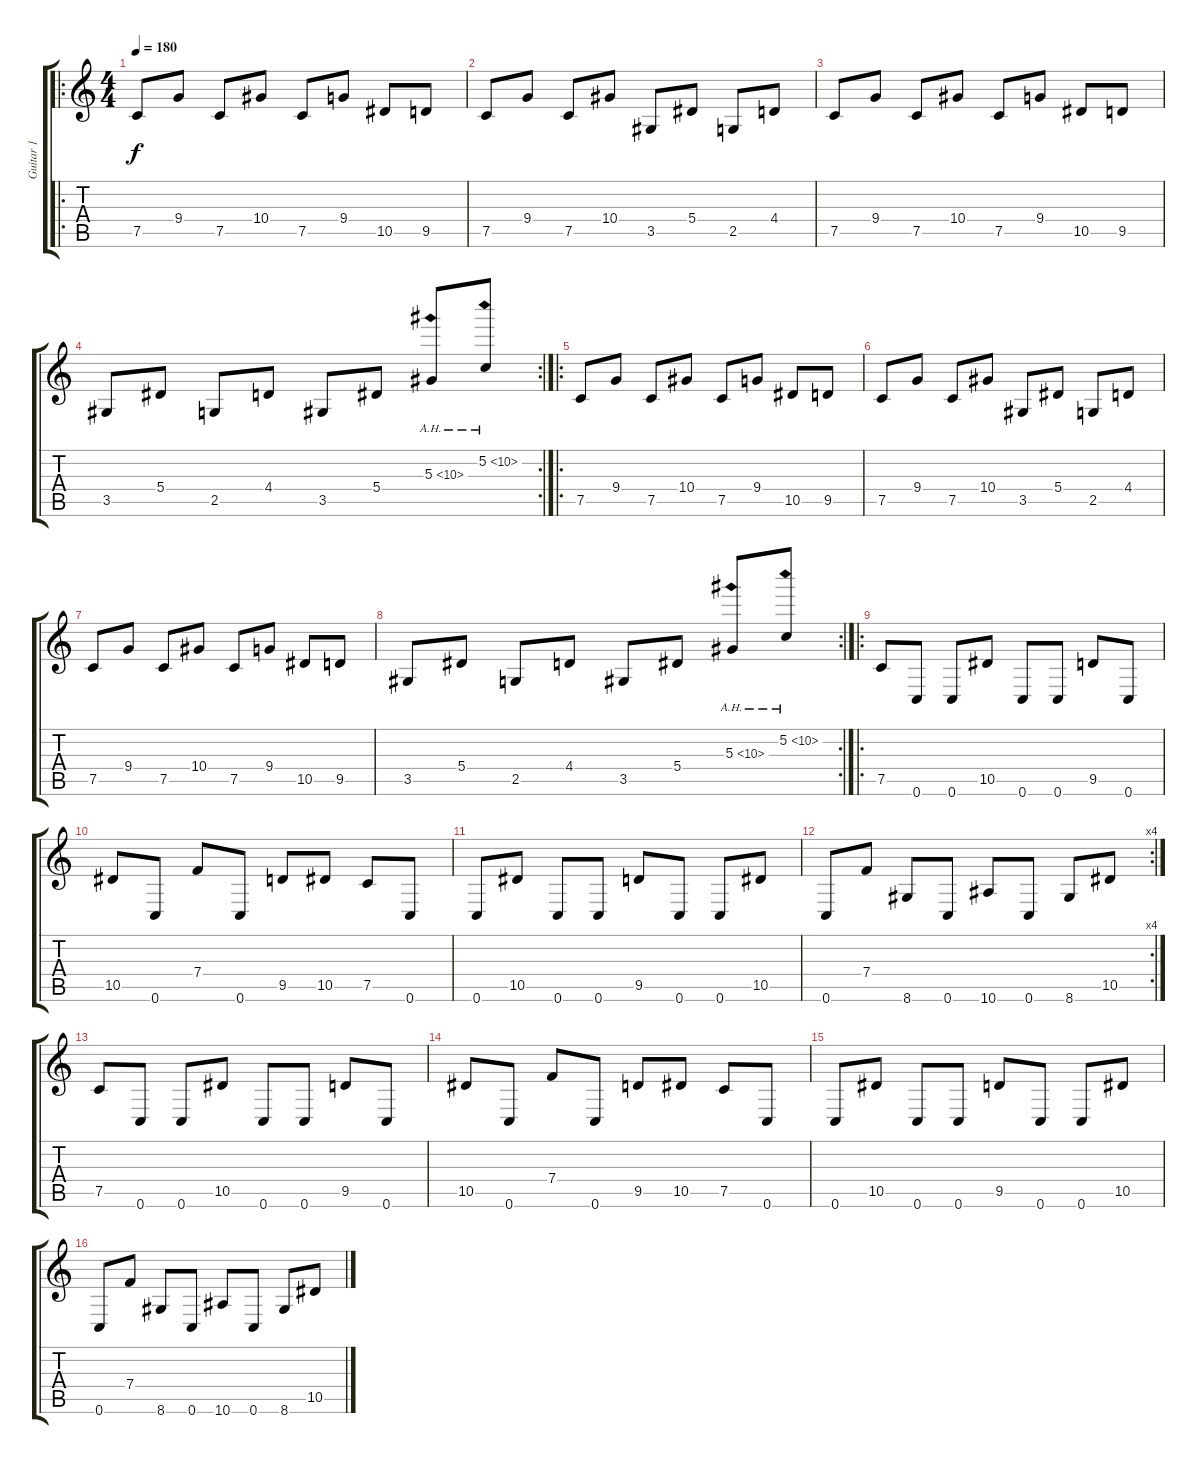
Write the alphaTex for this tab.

\track ("Guitar 1" "Guitar 1") {instrument distortionguitar}
\staff {score tabs}
\tuning (C4 G3 Eb3 Bb2 F2 C2) {hide}
\ro
\ts (4 4)
\tempo 180
\clef g2
\ks c
7.5.8{dy f instrument distortionguitar} 9.4.8 7.5.8 10.4.8 7.5.8 9.4.8 10.5.8 9.5.8 |
7.5.8 9.4.8 7.5.8 10.4.8 3.5.8 5.4.8 2.5.8 4.4.8 |
7.5.8 9.4.8 7.5.8 10.4.8 7.5.8 9.4.8 10.5.8 9.5.8 |
\rc 2
3.5.8 5.4.8 2.5.8 4.4.8 3.5.8 5.4.8 5.3{ah 5}.8 5.2{ah 5}.8 |
\ro
7.5.8 9.4.8 7.5.8 10.4.8 7.5.8 9.4.8 10.5.8 9.5.8 |
7.5.8 9.4.8 7.5.8 10.4.8 3.5.8 5.4.8 2.5.8 4.4.8 |
7.5.8 9.4.8 7.5.8 10.4.8 7.5.8 9.4.8 10.5.8 9.5.8 |
\rc 2
3.5.8 5.4.8 2.5.8 4.4.8 3.5.8 5.4.8 5.3{ah 5}.8 5.2{ah 5}.8 |
\ro
7.5.8 0.6.8 0.6.8 10.5.8 0.6.8 0.6.8 9.5.8 0.6.8 |
10.5.8 0.6.8 7.4.8 0.6.8 9.5.8 10.5.8 7.5.8 0.6.8 |
0.6.8 10.5.8 0.6.8 0.6.8 9.5.8 0.6.8 0.6.8 10.5.8 |
\rc 4
0.6.8 7.4.8 8.6.8 0.6.8 10.6.8 0.6.8 8.6.8 10.5.8 |
7.5.8 0.6.8 0.6.8 10.5.8 0.6.8 0.6.8 9.5.8 0.6.8 |
10.5.8 0.6.8 7.4.8 0.6.8 9.5.8 10.5.8 7.5.8 0.6.8 |
0.6.8 10.5.8 0.6.8 0.6.8 9.5.8 0.6.8 0.6.8 10.5.8 |
0.6.8 7.4.8 8.6.8 0.6.8 10.6.8 0.6.8 8.6.8 10.5.8
